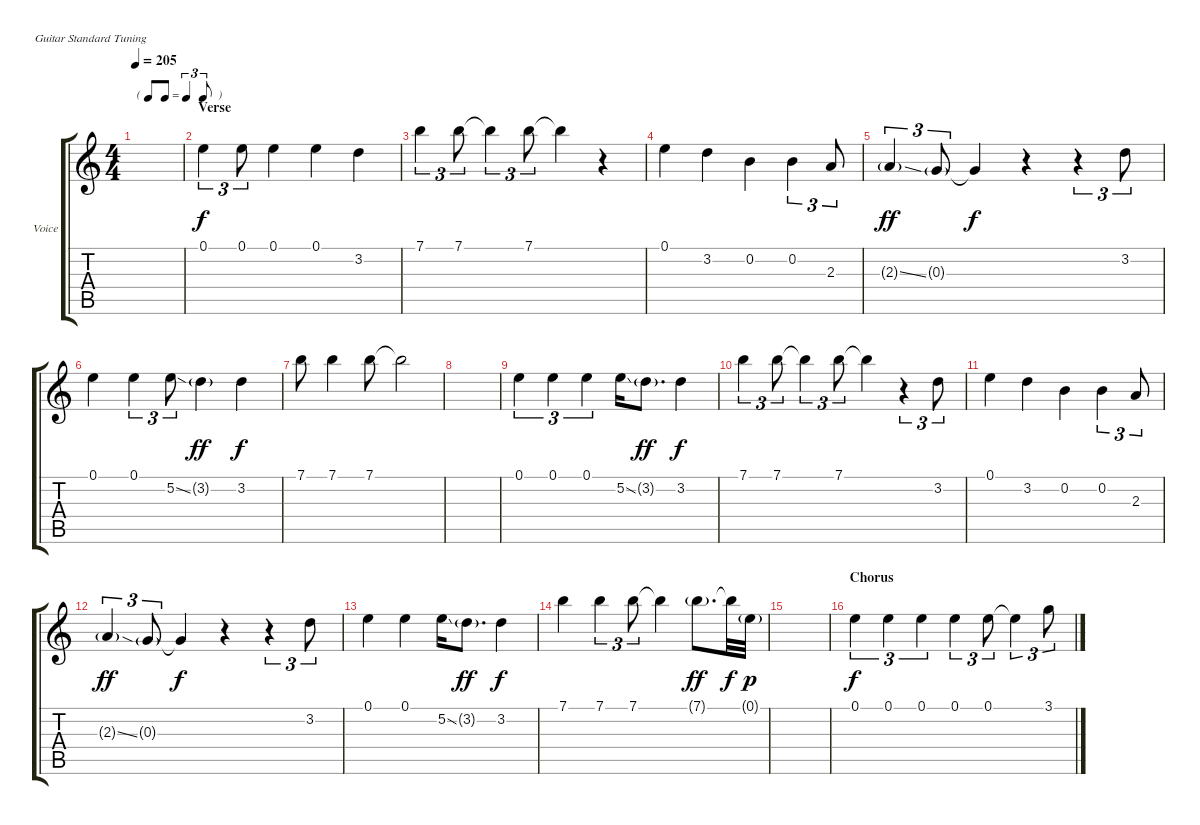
\bracketExtendMode groupsimilarinstruments
\firstSystemTrackNameOrientation horizontal
\otherSystemsTrackNameOrientation horizontal
\track ("Voice" "Voice") {mute instrument acousticguitarsteel}
\staff {score tabs}
\tuning (E4 B3 G3 D3 A2 E2)
\ts (4 4)
\tf triplet8th
\tempo 205
\clef g2
\scale
0.333333
\ks c
|
\section ("" "Verse")
\scale
0.333333 0.1.4{tu (3 2) dy f} 0.1.8{tu (3 2)} 0.1.4 0.1.4 3.2.4 |
\scale
0.333333 7.1.4{tu (3 2)} 7.1.8{tu (3 2)} 7.1{t}.4{tu (3 2)} 7.1.8{tu (3 2)} 7.1{t}.4 r.4 |
\scale
0.333333 0.1.4 3.2.4 0.2.4 0.2.4{tu (3 2)} 2.3.8{tu (3 2)} |
\scale
0.333333 2.3{ss g}.4{tu (3 2) dy ff} 0.3{g}.8{tu (3 2)} 0.3{t}.4{dy f} r.4 r.4{tu (3 2)} 3.2.8{tu (3 2)} |
\scale
0.333333 0.1.4 0.1.4{tu (3 2)} 5.2{ss}.8{tu (3 2)} 3.2{g}.4{dy ff} 3.2.4{dy f} |
\scale
0.333333 7.1.8 7.1.4 7.1.8 7.1{t}.2 |
\scale
0.333333 |
\scale
0.333333 0.1.4{tu (3 2)} 0.1.4{tu (3 2)} 0.1.4{tu (3 2)} 5.2{ss}.16 3.2{g}.8{d dy ff} 3.2.4{dy f} |
\scale
0.333333 7.1.4{tu (3 2)} 7.1.8{tu (3 2)} 7.1{t}.4{tu (3 2)} 7.1.8{tu (3 2)} 7.1{t}.4 r.4{tu (3 2)} 3.2.8{tu (3 2)} |
\scale
0.333333 0.1.4 3.2.4 0.2.4 0.2.4{tu (3 2)} 2.3.8{tu (3 2)} |
\scale
0.333333 2.3{ss g}.4{tu (3 2) dy ff} 0.3{g}.8{tu (3 2)} 0.3{t}.4{dy f} r.4 r.4{tu (3 2)} 3.2.8{tu (3 2)} |
\scale
0.333333 0.1.4 0.1.4 5.2{ss}.16 3.2{g}.8{d dy ff} 3.2.4{dy f} |
\scale
0.333333 7.1.4 7.1.4{tu (3 2)} 7.1.8{tu (3 2)} 7.1{t}.4 7.1{g}.8{d dy ff} 7.1{t}.32{dy f} 0.1{g}.32{dy p} |
\scale
0.333333 |
\section ("" "Chorus")
\scale
0.333333 0.1.4{tu (3 2) dy f} 0.1.4{tu (3 2)} 0.1.4{tu (3 2)} 0.1.4{tu (3 2)} 0.1.8{tu (3 2)} 0.1{t}.4{tu (3 2)} 3.1.8{tu (3 2)}
